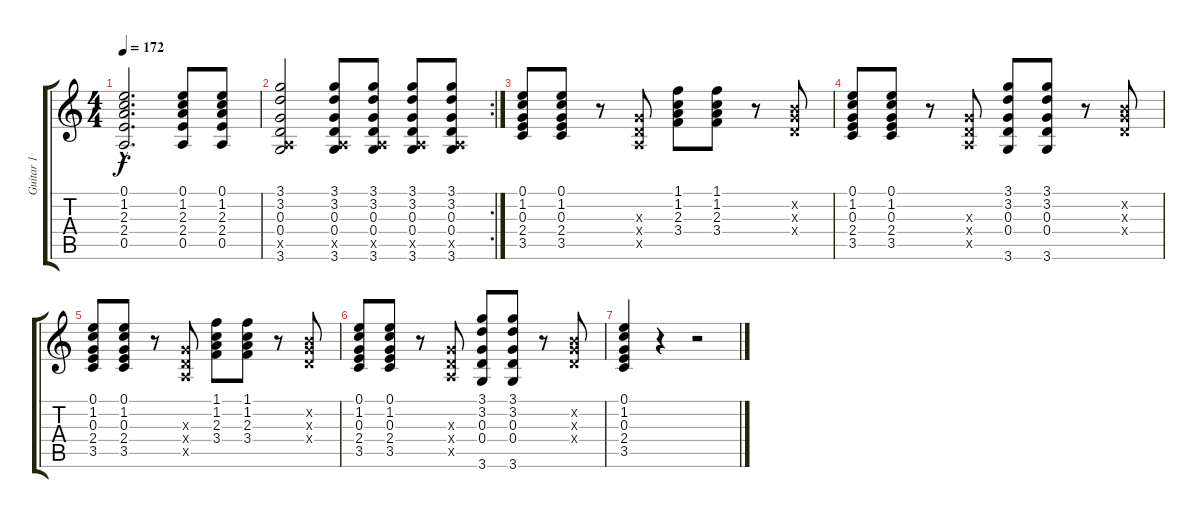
\track ("Guitar 1" "Guitar 1") {instrument overdrivenguitar}
\staff {score tabs}
\tuning (E4 B3 G3 D3 A2 E2) {hide}
\ts (4 4)
\tempo 172
\clef g2
\ks c
(0.1{hac} 1.2{hac} 2.3{hac} 2.4{hac} 0.5{hac}).2{d dy f} (0.1 1.2 2.3 2.4 0.5).8 (0.1 1.2 2.3 2.4 0.5).8 |
\rc 2
(3.1 3.2 0.3 0.4 0.5{x} 3.6).2 (3.1 3.2 0.3 0.4 0.5{x} 3.6).8 (3.1 3.2 0.3 0.4 0.5{x} 3.6).8 (3.1 3.2 0.3 0.4 0.5{x} 3.6).8 (3.1 3.2 0.3 0.4 0.5{x} 3.6).8 |
(0.1 1.2 0.3 2.4 3.5).8 (0.1 1.2 0.3 2.4 3.5).8 r.8 (0.3{x} 0.4{x} 0.5{x}).8 (1.1 1.2 2.3 3.4).8 (1.1 1.2 2.3 3.4).8 r.8 (0.2{x} 0.3{x} 0.4{x}).8 |
(0.1 1.2 0.3 2.4 3.5).8 (0.1 1.2 0.3 2.4 3.5).8 r.8 (0.3{x} 0.4{x} 0.5{x}).8 (3.1 3.2 0.3 0.4 3.6).8 (3.1 3.2 0.3 0.4 3.6).8 r.8 (0.2{x} 0.3{x} 0.4{x}).8 |
(0.1 1.2 0.3 2.4 3.5).8 (0.1 1.2 0.3 2.4 3.5).8 r.8 (0.3{x} 0.4{x} 0.5{x}).8 (1.1 1.2 2.3 3.4).8 (1.1 1.2 2.3 3.4).8 r.8 (0.2{x} 0.3{x} 0.4{x}).8 |
(0.1 1.2 0.3 2.4 3.5).8 (0.1 1.2 0.3 2.4 3.5).8 r.8 (0.3{x} 0.4{x} 0.5{x}).8 (3.1 3.2 0.3 0.4 3.6).8 (3.1 3.2 0.3 0.4 3.6).8 r.8 (0.2{x} 0.3{x} 0.4{x}).8 |
(0.1 1.2 0.3 2.4 3.5).4 r.4 r.2
